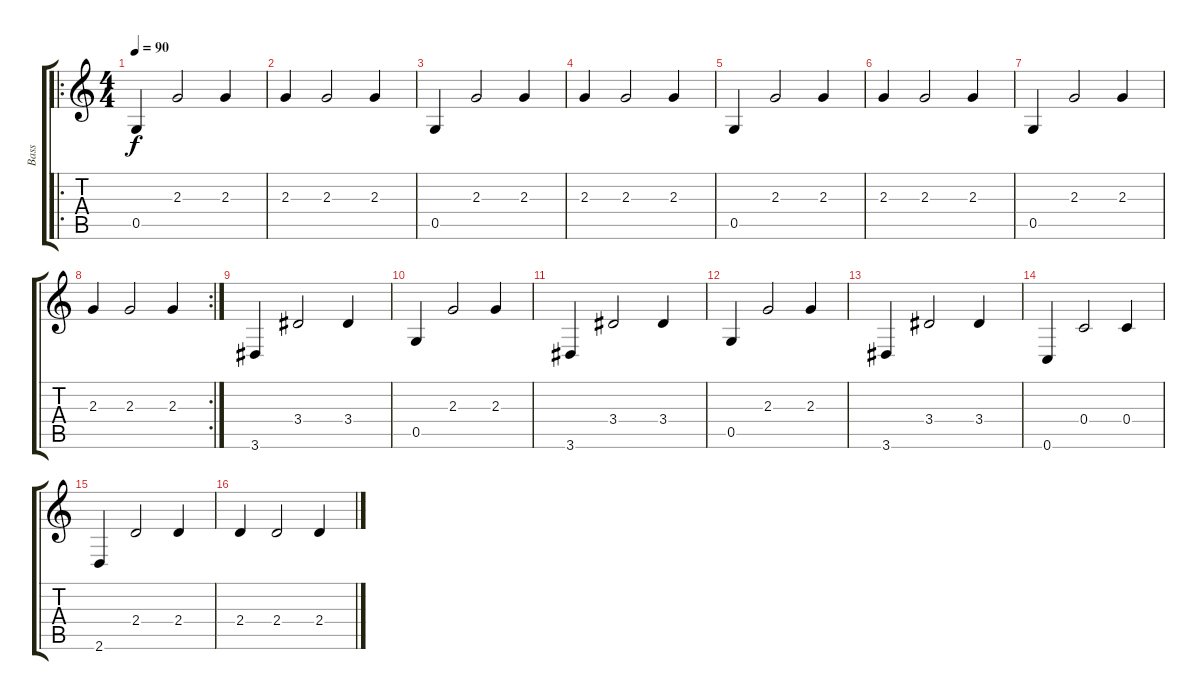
\track ("Bass" "Bass") {instrument acousticbass}
\staff {score tabs}
\tuning (D4 A3 F3 C3 G2 C2) {hide}
\ro
\ts (4 4)
\tempo 90
\clef g2
\ks c
0.5.4{dy f instrument acousticbass} 2.3.2 2.3.4 |
2.3.4 2.3.2 2.3.4 |
0.5.4 2.3.2 2.3.4 |
2.3.4 2.3.2 2.3.4 |
0.5.4 2.3.2 2.3.4 |
2.3.4 2.3.2 2.3.4 |
0.5.4 2.3.2 2.3.4 |
\rc 2
2.3.4 2.3.2 2.3.4 |
3.6.4 3.4.2 3.4.4 |
0.5.4 2.3.2 2.3.4 |
3.6.4 3.4.2 3.4.4 |
0.5.4 2.3.2 2.3.4 |
3.6.4 3.4.2 3.4.4 |
0.6.4 0.4.2 0.4.4 |
2.6.4 2.4.2 2.4.4 |
2.4.4 2.4.2 2.4.4
